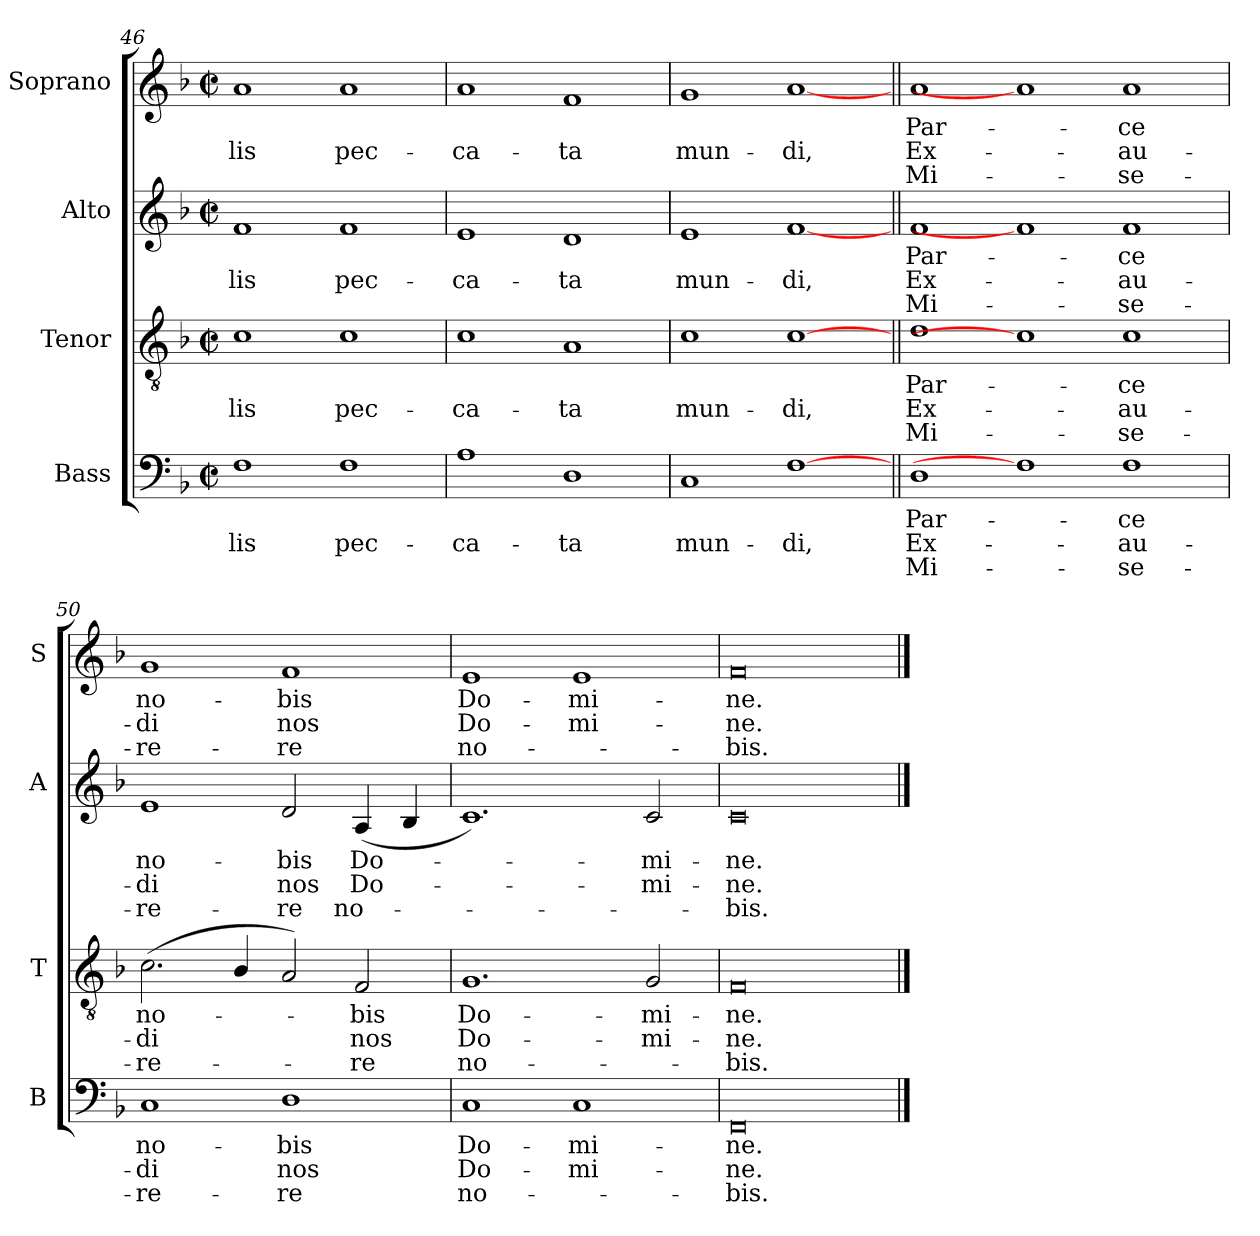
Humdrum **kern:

**kern	**text	**text	**text	**kern	**text	**text	**text	**kern	**text	**text	**text	**kern	**text	**text	**text
*part4	*part4	*part4	*part4	*part3	*part3	*part3	*part3	*part2	*part2	*part2	*part2	*part1	*part1	*part1	*part1
*staff4	*staff4	*staff4	*staff4	*staff3	*staff3	*staff3	*staff3	*staff2	*staff2	*staff2	*staff2	*staff1	*staff1	*staff1	*staff1
*I"Bass	*	*	*	*I"Tenor	*	*	*	*I"Alto	*	*	*	*I"Soprano	*	*	*
*I'B	*	*	*	*I'T	*	*	*	*I'A	*	*	*	*I'S	*	*	*
*clefF4	*	*	*	*clefGv2	*	*	*	*clefG2	*	*	*	*clefG2	*	*	*
*k[b-]	*	*	*	*k[b-]	*	*	*	*k[b-]	*	*	*	*k[b-]	*	*	*
*F:	*	*	*	*F:	*	*	*	*F:	*	*	*	*F:	*	*	*
*M4/2	*	*	*	*M4/2	*	*	*	*M4/2	*	*	*	*M4/2	*	*	*
*met(c|)	*	*	*	*met(c|)	*	*	*	*met(c|)	*	*	*	*met(c|)	*	*	*
=46	=46	=46	=46	=46	=46	=46	=46	=46	=46	=46	=46	=46	=46	=46	=46
!	!	!LO:LY:b	!	!	!	!LO:LY:b	!	!	!	!LO:LY:b	!	!	!	!LO:LY:b	!
1F	.	-lis	.	1c	.	-lis	.	1f	.	-lis	.	1a	.	-lis	.
!	!	!LO:LY:b	!	!	!	!LO:LY:b	!	!	!	!LO:LY:b	!	!	!	!LO:LY:b	!
1F	.	pec-	.	1c	.	pec-	.	1f	.	pec-	.	1a	.	pec-	.
=47	=47	=47	=47	=47	=47	=47	=47	=47	=47	=47	=47	=47	=47	=47	=47
!	!	!LO:LY:b	!	!	!	!LO:LY:b	!	!	!	!LO:LY:b	!	!	!	!LO:LY:b	!
1A	.	-ca-	.	1c	.	-ca-	.	1e	.	-ca-	.	1a	.	-ca-	.
!	!	!LO:LY:b	!	!	!	!LO:LY:b	!	!	!	!LO:LY:b	!	!	!	!LO:LY:b	!
1D	.	-ta	.	1A	.	-ta	.	1d	.	-ta	.	1f	.	-ta	.
=48	=48	=48	=48	=48	=48	=48	=48	=48	=48	=48	=48	=48	=48	=48	=48
!	!	!LO:LY:b	!	!	!	!LO:LY:b	!	!	!	!LO:LY:b	!	!	!	!LO:LY:b	!
1C	.	mun-	.	1c	.	mun-	.	1e	.	mun-	.	1g	.	mun-	.
!	!	!LO:LY:b	!	!	!	!LO:LY:b	!	!	!	!LO:LY:b	!	!	!	!LO:LY:b	!
[1F	.	-di,	.	[1c	.	-di,	.	[1f	.	-di,	.	[1a	.	-di,	.
=49||	=49||	=49||	=49||	=49||	=49||	=49||	=49||	=49||	=49||	=49||	=49||	=49||	=49||	=49||	=49||
!	!LO:LY:b	!LO:LY:b	!LO:LY:b	!	!LO:LY:b	!LO:LY:b	!LO:LY:b	!	!LO:LY:b	!LO:LY:b	!LO:LY:b	!	!LO:LY:b	!LO:LY:b	!LO:LY:b
1D	Par-	-Ex-	-Mi-	1d	Par-	-Ex-	-Mi-	1f	Par-	-Ex-	-Mi-	1a	Par-	-Ex-	-Mi-
1F]	.	.	.	1c]	.	.	.	1f]	.	.	.	1a]	.	.	.
!	!LO:LY:b	!LO:LY:b	!LO:LY:b	!	!LO:LY:b	!LO:LY:b	!LO:LY:b	!	!LO:LY:b	!LO:LY:b	!LO:LY:b	!	!LO:LY:b	!LO:LY:b	!LO:LY:b
1F	-ce	au-	-se-	1c	-ce	au-	-se-	1f	-ce	au-	-se-	1a	-ce	au-	-se-
=50	=50	=50	=50	=50	=50	=50	=50	=50	=50	=50	=50	=50	=50	=50	=50
!	!LO:LY:b	!LO:LY:b	!LO:LY:b	!	!LO:LY:b	!LO:LY:b	!LO:LY:b	!	!LO:LY:b	!LO:LY:b	!LO:LY:b	!	!LO:LY:b	!LO:LY:b	!LO:LY:b
1C	-no-	-di	re-	(<2.c	-no-	di	re-	1e	-no-	-di	re-	1g	-no-	-di	re-
.	.	.	.	4B-/	.	.	.	.	.	.	.	.	.	.	.
!	!LO:LY:b	!LO:LY:b	!LO:LY:b	!	!	!	!	!	!LO:LY:b	!LO:LY:b	!LO:LY:b	!	!LO:LY:b	!LO:LY:b	!LO:LY:b
1D	-bis	nos	re	2A)	.	.	.	2d	-bis	nos	re	1f	-bis	nos	re
!	!	!	!	!	!LO:LY:b	!LO:LY:b	!LO:LY:b	!	!LO:LY:b	!LO:LY:b	!LO:LY:b	!	!	!	!
.	.	.	.	2F	bis	nos	re	(<4A	Do-	Do-	no-	.	.	.	.
.	.	.	.	.	.	.	.	4B-	.	.	.	.	.	.	.
=51	=51	=51	=51	=51	=51	=51	=51	=51	=51	=51	=51	=51	=51	=51	=51
!	!LO:LY:b	!LO:LY:b	!LO:LY:b	!	!LO:LY:b	!LO:LY:b	!LO:LY:b	!	!	!	!	!	!LO:LY:b	!LO:LY:b	!LO:LY:b
1C	Do-	-Do-	-no-	1.G	Do-	-Do-	-no-	1.c)	.	.	.	1e	Do-	-Do-	-no-
!	!LO:LY:b	!LO:LY:b	!	!	!	!	!	!	!	!	!	!	!LO:LY:b	!LO:LY:b	!
1C	mi-	-mi-	.	.	.	.	.	.	.	.	.	1e	mi-	-mi-	.
!	!	!	!	!	!LO:LY:b	!LO:LY:b	!	!	!LO:LY:b	!LO:LY:b	!	!	!	!	!
.	.	.	.	2G	mi-	-mi-	.	2c/	mi-	-mi-	.	.	.	.	.
=52	=52	=52	=52	=52	=52	=52	=52	=52	=52	=52	=52	=52	=52	=52	=52
!	!LO:LY:b	!LO:LY:b	!LO:LY:b	!	!LO:LY:b	!LO:LY:b	!LO:LY:b	!	!LO:LY:b	!LO:LY:b	!LO:LY:b	!	!LO:LY:b	!LO:LY:b	!LO:LY:b
0FF	-ne.	ne.	bis.	0F	-ne.	ne.	bis.	0c	-ne.	ne.	bis.	0f	-ne.	ne.	bis.
==	==	==	==	==	==	==	==	==	==	==	==	==	==	==	==
*-	*-	*-	*-	*-	*-	*-	*-	*-	*-	*-	*-	*-	*-	*-	*-
